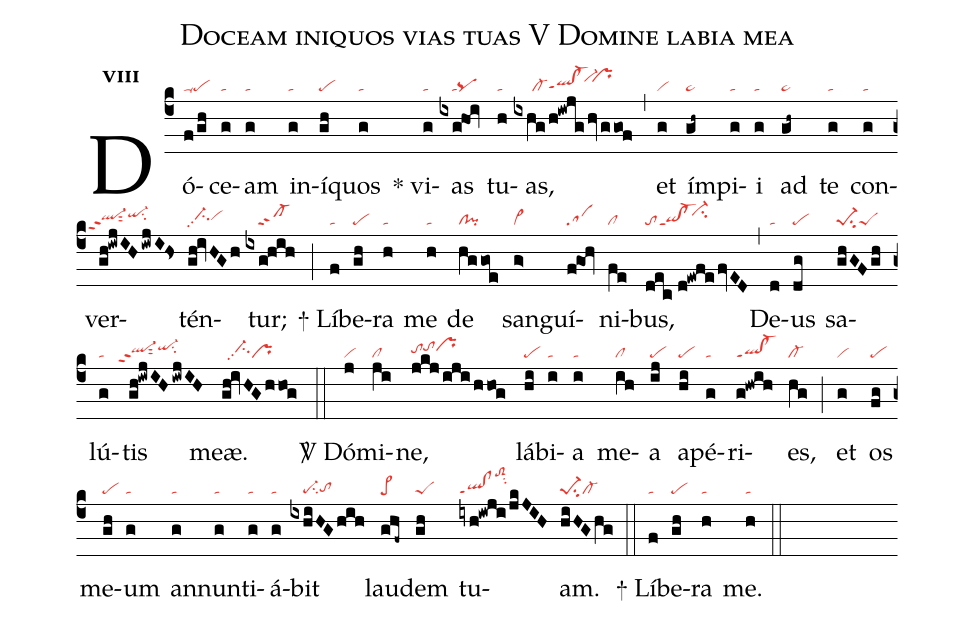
name:Doceam iniquos vias tuas V Domine labia mea;
office-part:re;
mode:8;
nabc-lines:1;
%%
initial-style: 1;
name: Doceam iniquos vias tuas;
mode: 8;
office-part: Responsorium;
annotation: Resp.;
annotation: viii;
nabc-lines:1;
%%
(c4) Dó(f/gh|ta-pe)ce(g|ta)am(g|ta) in(g|ta)í(gh|pe)quos(g|ta) <sp>*</sp> vi(g|ta)as(ixg!hoi|////tapq) tu(h|ta)as,(ixhg/h!iwjg/hv/ggof|//////cl-qlhg!cl-hgppt1``vi-hj``prhj) (,) et(g|vi) ím(gh~|ta>)pi(g|ta)i(g|ta) ad(gh~|ta>) te(g|ta) con(g|ta)ver(gh!iwjIH/iwjI!Hs|```ql-hhppt2sut2qi-hisu2)tén(gh!ivHGh|//ci-hhpp2vihh)tur;(ixg!hih|////sf-) (;)
<sp>+</sp> Lí(f|ta)be(gh|pe)ra(h|ta) me(h|ta) de(hggoe|cl!pi) san(g>|vi>)guí(f!goh|sa)ni(fe|cl)bus,(dec//d!ewfe/fvED|toqihg!cl-hgppt1``ci-hj) (,) De(d|ta)us(dg|pe) sa(ghGFgh|pe-1su2peS)lú(g|ta)tis(gh!iwjIH/iwjIH|```ql-hhppt2sut2qi-hisu2) meæ.(gh!ivHGhhog|////ci-hhpp2pr) (::)

<sp>V/</sp> Dó(j|vi)mi(ji|cl)ne,(jkj/iji/hhog|tohhtohiprhi) lá(hi|pe)bi(i|ta)a(i|ta) me(ih|cl)a(ij|pe) a(hi|pe)pé(g|ta)ri(g!hwih|ql!cl-ppt1)es,(hg|cl-) (;) et(g|vi) os(fg|pe) me(gh|pe)um(g|ta) an(g|ta)nun(g|ta)ti(g|ta)á(g|ta)bit(ixhiHGhih|////pe-su2tohg) lau(ghf~|pe>)dem(gh|peS) tu(iyh!iwji/jkJIH|ql!clppt1toS2hmsu2)am.(hiHGhg|pe-1su2cl-) (::)
<sp>+</sp> Lí(f|ta)be(gh|pe)ra(h|ta) me.(h|ta) (::)
